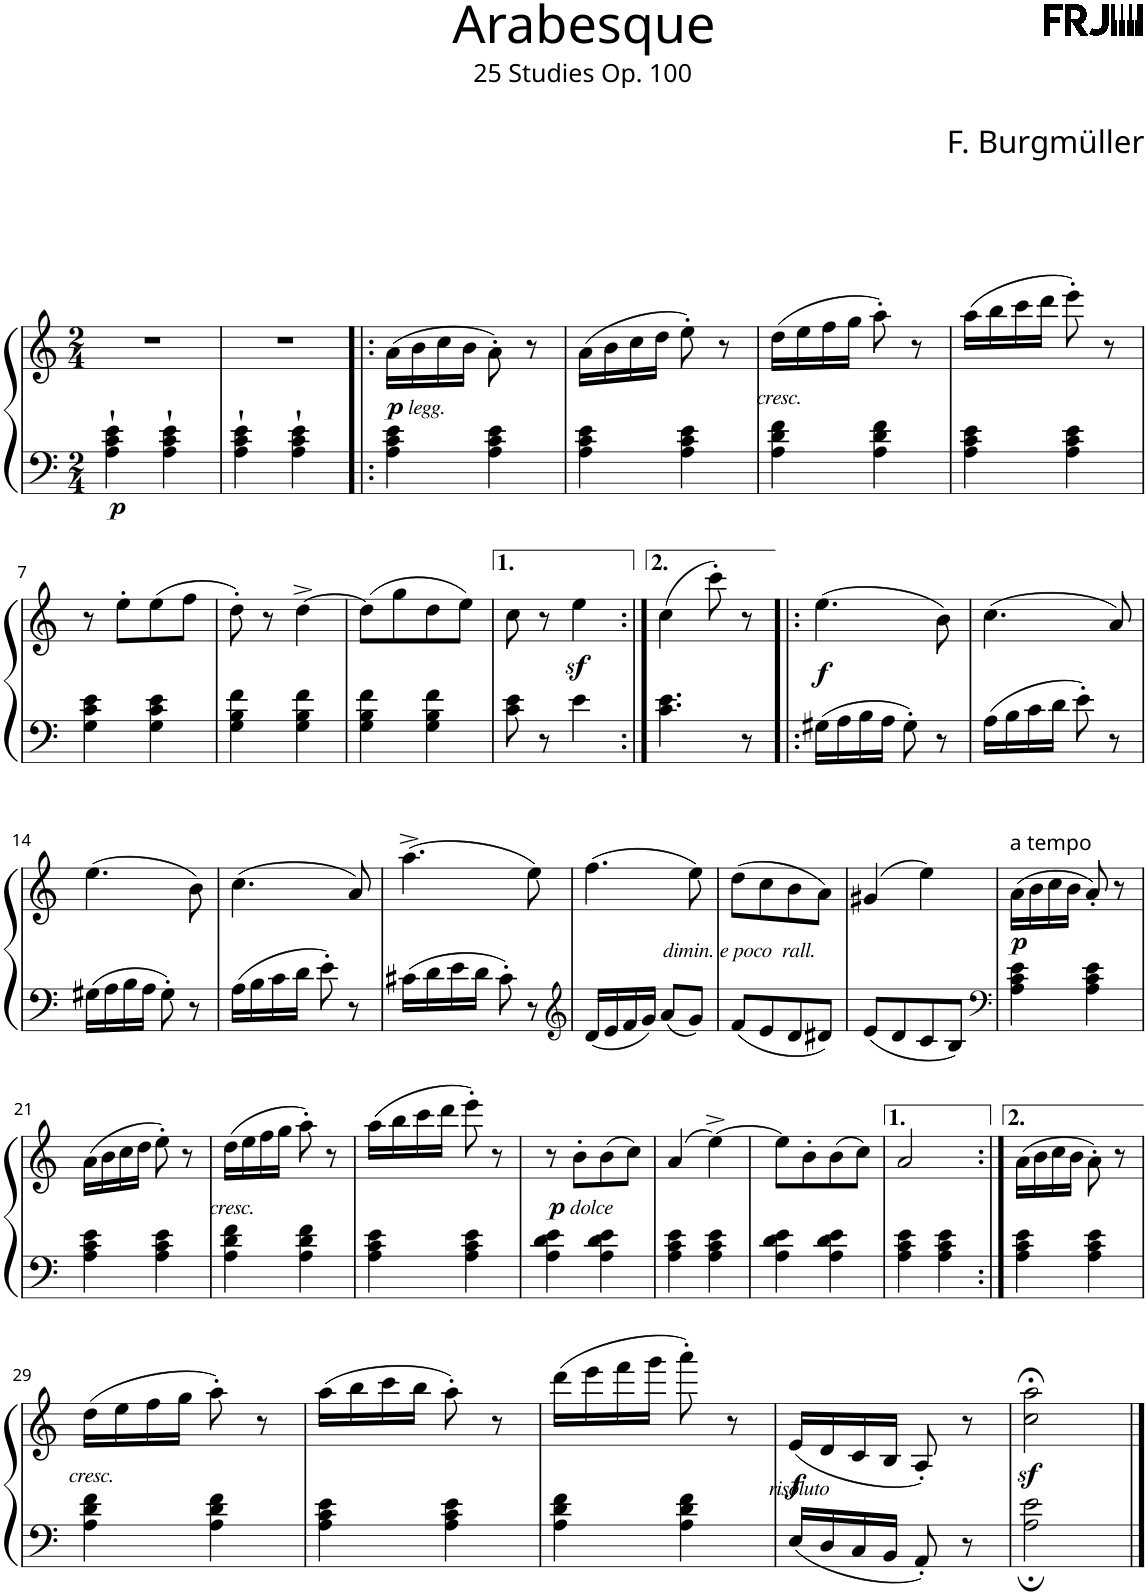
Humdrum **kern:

**kern	**kern	**dynam
*part1	*part1	*part1
*staff2	*staff1	*staff1/2
*I"Piano	*	*
*I'Pno.	*	*
*clefF4	*clefG2	*
*k[]	*k[]	*
*M2/4	*M2/4	*
=1	=1	=1
!	!	!LO:DY:b=2
4A\` 4c\` 4e\`	2r	p
4A\` 4c\` 4e\`	.	.
=2	=2	=2
4A\` 4c\` 4e\`	2r	.
4A\` 4c\` 4e\`	.	.
=3!|:	=3!|:	=3!|:
!	!	!LO:DY:b
!	!	!LO:DY:n=1:b
4A\ 4c\ 4e\	(16a\LL	p other-dynamics
.	16b\	.
.	16cc\	.
.	16b\JJ	.
4A\ 4c\ 4e\	8a'\)	.
.	8r	.
=4	=4	=4
4A\ 4c\ 4e\	(16a\LL	.
.	16b\	.
.	16cc\	.
.	16dd\JJ	.
4A\ 4c\ 4e\	8ee'\)	.
.	8r	.
=5	=5	=5
!	!	!LO:DY:b
4A\ 4d\ 4f\	(16dd\LL	other-dynamics
.	16ee\	.
.	16ff\	.
.	16gg\JJ	.
4A\ 4d\ 4f\	8aa'\)	.
.	8r	.
=6	=6	=6
4A\ 4c\ 4e\	(16aa\LL	.
.	16bb\	.
.	16ccc\	.
.	16ddd\JJ	.
4A\ 4c\ 4e\	8eee'\)	.
.	8r	.
!!LO:LB:g=z
=7	=7	=7
4G\ 4c\ 4e\	8r	.
.	8ee'\L	.
4G\ 4c\ 4e\	(8ee\	.
.	8ff\J	.
=8	=8	=8
4G\ 4B\ 4f\	8dd'\)	.
.	8r	.
4G\ 4B\ 4f\	[4dd^\	.
=9	=9	=9
4G\ 4B\ 4f\	(8dd\L]	.
.	8gg\	.
4G\ 4B\ 4f\	8dd\	.
.	8ee\J)	.
=10	=10	=10
8c\ 8e\	8cc\	.
8r	8r	.
4e\	4eez<\	.
=11:|!	=11:|!	=11:|!
4.c\ 4.e\	(4cc\	.
.	8ccc'\)	.
8r	8r	.
=12!|:	=12!|:	=12!|:
!	!	!LO:DY:b
16G#X\LL	(4.ee\	f
16A\	.	.
16B\	.	.
16A\JJ	.	.
8G#'\	.	.
8r	8b\)	.
=13	=13	=13
16A\LL	(4.cc\	.
16B\	.	.
16c\	.	.
16d\JJ	.	.
8e'\	.	.
8r	8a/)	.
!!LO:LB:g=z
=14	=14	=14
16G#X\LL	(4.ee\	.
16A\	.	.
16B\	.	.
16A\JJ	.	.
8G#'\	.	.
8r	8b\)	.
=15	=15	=15
16A\LL	(4.cc\	.
16B\	.	.
16c\	.	.
16d\JJ	.	.
8e'\	.	.
8r	8a/)	.
=16	=16	=16
16c#X\LL	(4.aa^>\	.
16d\	.	.
16e\	.	.
16d\JJ	.	.
8c#'\	.	.
8r	8ee\)	.
=17	=17	=17
*clefG2	*	*
16d/LL	(4.ff\	.
16e/	.	.
16f/	.	.
16g/JJ	.	.
8a/L	.	.
8g/J	8ee\)	.
=18	=18	=18
!	!	!LO:DY:b
8f/L	(8dd\L	other-dynamics
8e/	8cc\	.
8d/	8b\	.
8d#X/J	8a\J)	.
=19	=19	=19
8e/L	(4g#X/	.
8d/	.	.
8c/	4ee\)	.
8B/J	.	.
=20	=20	=20
*clefF4	*	*
!	!LO:TX:a:t=a tempo	!
!	!	!LO:DY:b
4A\ 4c\ 4e\	(16a\LL	p
.	16b\	.
.	16cc\	.
.	16b\JJ	.
4A\ 4c\ 4e\	8a'/)	.
.	8r	.
!!LO:LB:g=z
=21	=21	=21
4A\ 4c\ 4e\	(16a\LL	.
.	16b\	.
.	16cc\	.
.	16dd\JJ	.
4A\ 4c\ 4e\	8ee'\)	.
.	8r	.
=22	=22	=22
!	!	!LO:DY:b
4A\ 4d\ 4f\	(16dd\LL	other-dynamics
.	16ee\	.
.	16ff\	.
.	16gg\JJ	.
4A\ 4d\ 4f\	8aa'\)	.
.	8r	.
=23	=23	=23
4A\ 4c\ 4e\	(16aa\LL	.
.	16bb\	.
.	16ccc\	.
.	16ddd\JJ	.
4A\ 4c\ 4e\	8eee'\)	.
.	8r	.
=24	=24	=24
!	!	!LO:DY:b
!	!	!LO:DY:n=1:b
4A\ 4d\ 4e\	8r	p other-dynamics
.	8b'\L	.
4A\ 4d\ 4e\	(8b\	.
.	8cc\J)	.
=25	=25	=25
4A\ 4c\ 4e\	(4a/	.
4A\ 4c\ 4e\	[4ee^\)	.
=26	=26	=26
4A\ 4d\ 4e\	8ee\L]	.
.	8b'\	.
4A\ 4d\ 4e\	(8b\	.
.	8cc\J)	.
=27	=27	=27
4A\ 4c\ 4e\	2a/	.
4A\ 4c\ 4e\	.	.
=28:|!	=28:|!	=28:|!
4A\ 4c\ 4e\	(16a\LL	.
.	16b\	.
.	16cc\	.
.	16b\JJ	.
4A\ 4c\ 4e\	8a'\)	.
.	8r	.
!!LO:LB:g=z
=29	=29	=29
!	!	!LO:DY:b
4A\ 4d\ 4f\	(16dd\LL	other-dynamics
.	16ee\	.
.	16ff\	.
.	16gg\JJ	.
4A\ 4d\ 4f\	8aa'\)	.
.	8r	.
=30	=30	=30
4A\ 4c\ 4e\	(16aa\LL	.
.	16bb\	.
.	16ccc\	.
.	16bb\JJ	.
4A\ 4c\ 4e\	8aa'\)	.
.	8r	.
=31	=31	=31
4A\ 4d\ 4f\	(16ddd\LL	.
.	16eee\	.
.	16fff\	.
.	16ggg\JJ	.
4A\ 4d\ 4f\	8aaa'\)	.
.	8r	.
=32	=32	=32
!	!	!LO:DY:b
!	!	!LO:DY:n=1:b
16E/LL	(16e/LL	f other-dynamics
16D/	16d/	.
16C/	16c/	.
16BB/JJ	16B/JJ	.
8AA'/	8A'/)	.
8r	8r	.
=33	=33	=33
2A\; 2e\;	2cc\z<;< 2aa\z<;<	.
==	==	==
*-	*-	*-
